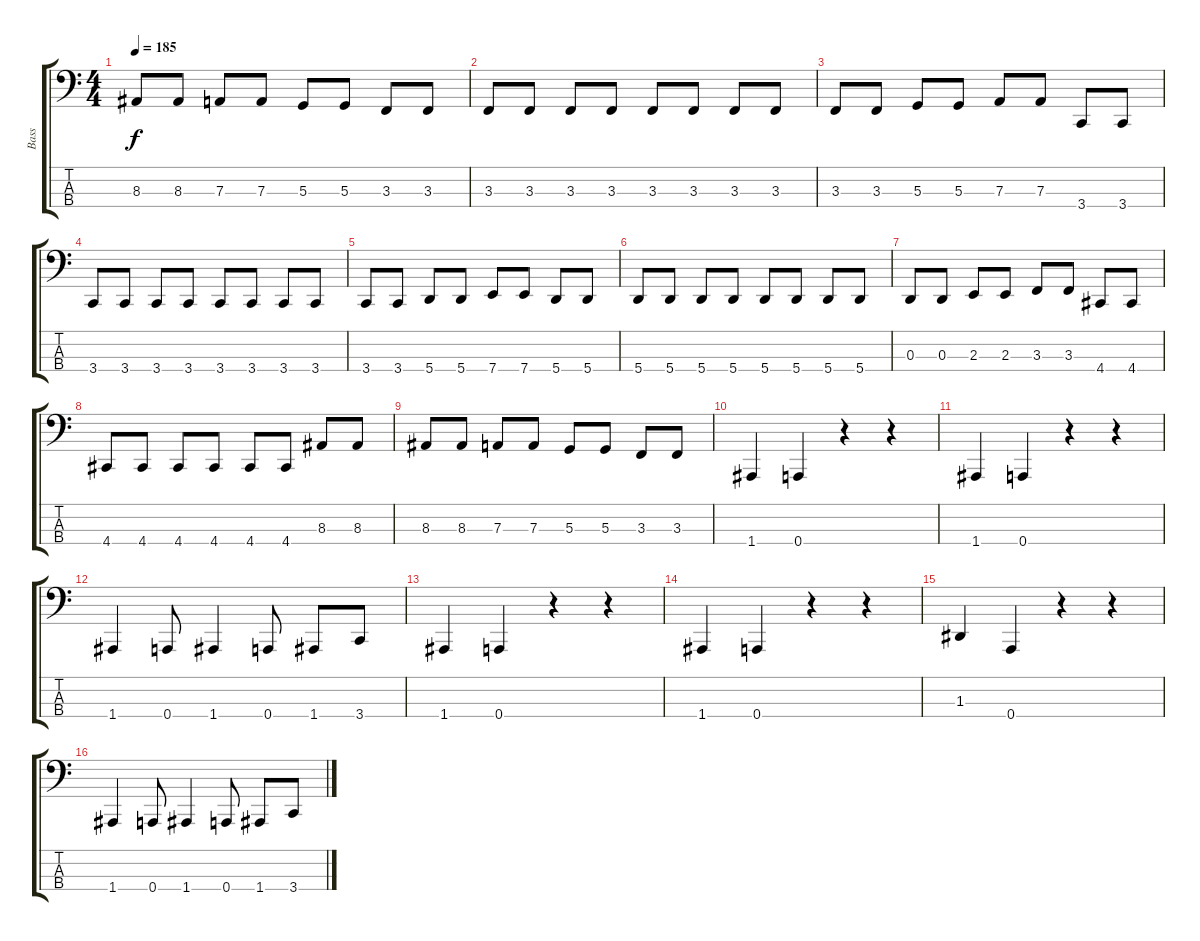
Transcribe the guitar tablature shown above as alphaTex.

\track ("Bass" "Bass") {instrument electricbasspick}
\staff {score tabs}
\tuning (C2 G1 D1 A0) {hide}
\ts (4 4)
\tempo 185
\clef f4
\ks c
8.3.8{dy f} 8.3.8 7.3.8 7.3.8 5.3.8 5.3.8 3.3.8 3.3.8 |
3.3.8 3.3.8 3.3.8 3.3.8 3.3.8 3.3.8 3.3.8 3.3.8 |
3.3.8 3.3.8 5.3.8 5.3.8 7.3.8 7.3.8 3.4.8 3.4.8 |
3.4.8 3.4.8 3.4.8 3.4.8 3.4.8 3.4.8 3.4.8 3.4.8 |
3.4.8 3.4.8 5.4.8 5.4.8 7.4.8 7.4.8 5.4.8 5.4.8 |
5.4.8 5.4.8 5.4.8 5.4.8 5.4.8 5.4.8 5.4.8 5.4.8 |
0.3.8 0.3.8 2.3.8 2.3.8 3.3.8 3.3.8 4.4.8 4.4.8 |
4.4.8 4.4.8 4.4.8 4.4.8 4.4.8 4.4.8 8.3.8 8.3.8 |
8.3.8 8.3.8 7.3.8 7.3.8 5.3.8 5.3.8 3.3.8 3.3.8 |
1.4.4 0.4.4 r.4 r.4 |
1.4.4 0.4.4 r.4 r.4 |
1.4.4 0.4.8 1.4.4 0.4.8 1.4.8 3.4.8 |
1.4.4 0.4.4 r.4 r.4 |
1.4.4 0.4.4 r.4 r.4 |
1.3.4 0.4.4 r.4 r.4 |
1.4.4 0.4.8 1.4.4 0.4.8 1.4.8 3.4.8
